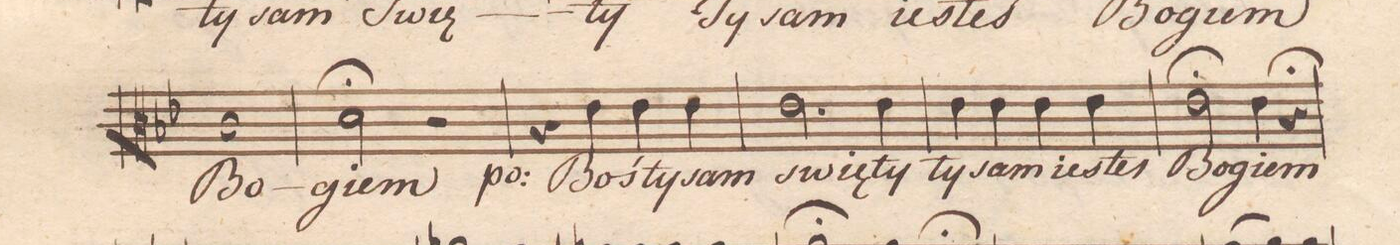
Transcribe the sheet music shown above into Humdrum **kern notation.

**kern	**text	**dynam
*I"Alto	*	*
*clefC3	*	*
*k[b-e-]	*	*
*met(c)	*	*
*M4/4	*	*
1c\	Bo-	.
=100	=100	=100
2d;\	-giem	.
2r	.	.
=101	=101	=101
4r	.	p
4e-\	Boś	.
4e-\	ty	.
4e-\	sam	.
=102	=102	=102
2.e-\	swię-	.
4e-\	-ty	.
=103	=103	=103
4e-\	ty	.
4e-\	sam	.
4e-\	ies-	.
4e-\	-tes	.
=104	=104	=104
2e-;\	Bo-	.
4e-\	-giem	.
4r;	.	.
=105	=105	=105
*-	*-	*-
